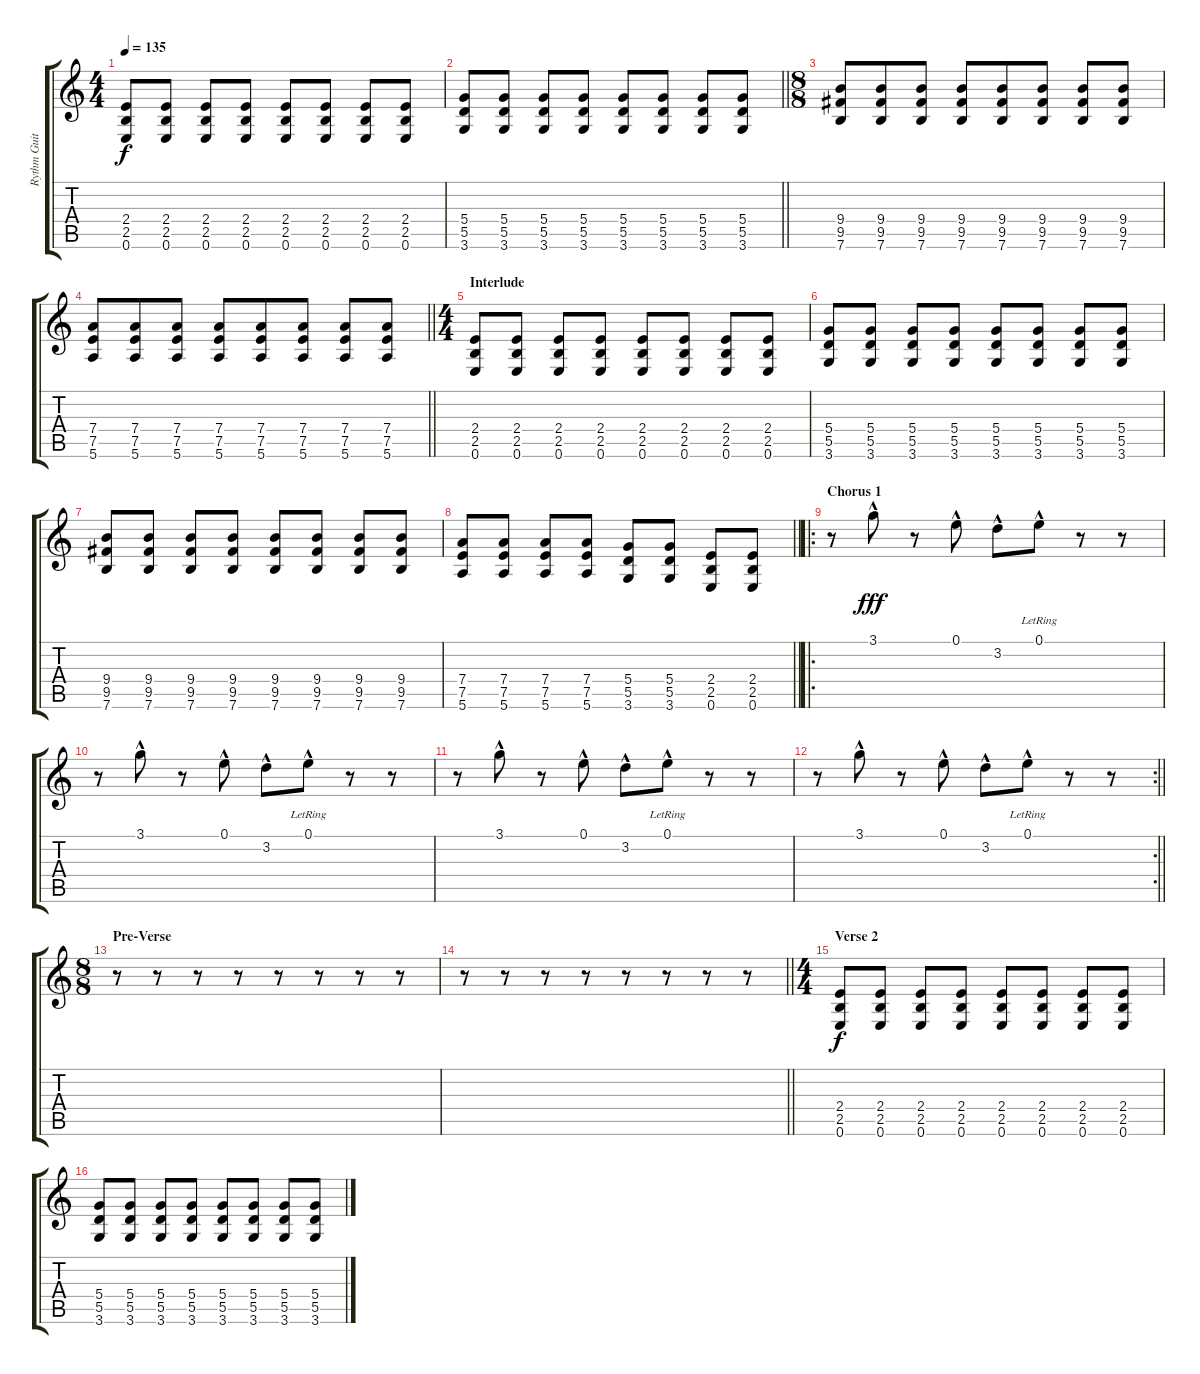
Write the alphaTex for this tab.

\track ("Rythm Guitar" "Rythm Guit") {instrument electricguitarclean}
\staff {score tabs}
\tuning (E4 B3 G3 D3 A2 E2) {hide}
\ts (4 4)
\tempo 135
\clef g2
\ks c
(2.4 2.5 0.6).8{dy f} (2.4 2.5 0.6).8 (2.4 2.5 0.6).8 (2.4 2.5 0.6).8 (2.4 2.5 0.6).8 (2.4 2.5 0.6).8 (2.4 2.5 0.6).8 (2.4 2.5 0.6).8 |
\barLineRight lightlight
(5.4 5.5 3.6).8 (5.4 5.5 3.6).8 (5.4 5.5 3.6).8 (5.4 5.5 3.6).8 (5.4 5.5 3.6).8 (5.4 5.5 3.6).8 (5.4 5.5 3.6).8 (5.4 5.5 3.6).8 |
\ts (8 8)
(9.4 9.5 7.6).8 (9.4 9.5 7.6).8 (9.4 9.5 7.6).8 (9.4 9.5 7.6).8 (9.4 9.5 7.6).8 (9.4 9.5 7.6).8 (9.4 9.5 7.6).8 (9.4 9.5 7.6).8 |
\barLineRight lightlight
(7.4 7.5 5.6).8 (7.4 7.5 5.6).8 (7.4 7.5 5.6).8 (7.4 7.5 5.6).8 (7.4 7.5 5.6).8 (7.4 7.5 5.6).8 (7.4 7.5 5.6).8 (7.4 7.5 5.6).8 |
\ts (4 4)
\section ("" "Interlude")
(2.4 2.5 0.6).8 (2.4 2.5 0.6).8 (2.4 2.5 0.6).8 (2.4 2.5 0.6).8 (2.4 2.5 0.6).8 (2.4 2.5 0.6).8 (2.4 2.5 0.6).8 (2.4 2.5 0.6).8 |
(5.4 5.5 3.6).8 (5.4 5.5 3.6).8 (5.4 5.5 3.6).8 (5.4 5.5 3.6).8 (5.4 5.5 3.6).8 (5.4 5.5 3.6).8 (5.4 5.5 3.6).8 (5.4 5.5 3.6).8 |
(9.4 9.5 7.6).8 (9.4 9.5 7.6).8 (9.4 9.5 7.6).8 (9.4 9.5 7.6).8 (9.4 9.5 7.6).8 (9.4 9.5 7.6).8 (9.4 9.5 7.6).8 (9.4 9.5 7.6).8 |
\barLineRight lightlight
(7.4 7.5 5.6).8 (7.4 7.5 5.6).8 (7.4 7.5 5.6).8 (7.4 7.5 5.6).8 (5.4 5.5 3.6).8 (5.4 5.5 3.6).8 (2.4 2.5 0.6).8 (2.4 2.5 0.6).8 |
\ro
\section ("" "Chorus 1")
r.8 3.1{hac}.8{dy fff} r.8 0.1{hac}.8 3.2{hac}.8 0.1{hac lr}.8 r.8 r.8 |
r.8 3.1{hac}.8 r.8 0.1{hac}.8 3.2{hac}.8 0.1{hac lr}.8 r.8 r.8 |
r.8 3.1{hac}.8 r.8 0.1{hac}.8 3.2{hac}.8 0.1{hac lr}.8 r.8 r.8 |
\rc 2
\barLineRight lightlight
r.8 3.1{hac}.8 r.8 0.1{hac}.8 3.2{hac}.8 0.1{hac lr}.8 r.8 r.8 |
\ts (8 8)
\section ("" "Pre-Verse")
r.8 r.8 r.8 r.8 r.8 r.8 r.8 r.8 |
\barLineRight lightlight
r.8 r.8 r.8 r.8 r.8 r.8 r.8 r.8 |
\ts (4 4)
\section ("" "Verse 2")
(2.4 2.5 0.6).8{dy f} (2.4 2.5 0.6).8 (2.4 2.5 0.6).8 (2.4 2.5 0.6).8 (2.4 2.5 0.6).8 (2.4 2.5 0.6).8 (2.4 2.5 0.6).8 (2.4 2.5 0.6).8 |
(5.4 5.5 3.6).8 (5.4 5.5 3.6).8 (5.4 5.5 3.6).8 (5.4 5.5 3.6).8 (5.4 5.5 3.6).8 (5.4 5.5 3.6).8 (5.4 5.5 3.6).8 (5.4 5.5 3.6).8
